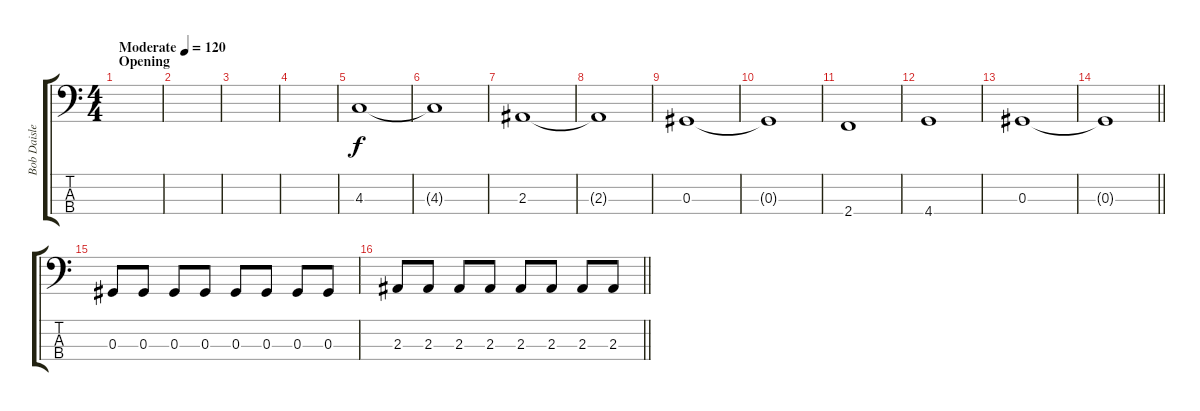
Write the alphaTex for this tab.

\track ("Bob Daisley" "Bob Daisle") {instrument electricbassfinger}
\staff {score tabs}
\tuning (Gb2 Db2 Ab1 Eb1) {hide}
\ts (4 4)
\section ("" "Opening")
\tempo (120 "Moderate")
\clef f4
\ks c
|
|
|
|
4.3.1 |
4.3{t}.1 |
2.3.1 |
2.3{t}.1 |
0.3.1 |
0.3{t}.1 |
2.4.1 |
4.4.1 |
0.3.1 |
\barLineRight lightlight
0.3{t}.1 |
0.3.8 0.3.8 0.3.8 0.3.8 0.3.8 0.3.8 0.3.8 0.3.8 |
\barLineRight lightlight
2.3.8 2.3.8 2.3.8 2.3.8 2.3.8 2.3.8 2.3.8 2.3.8
